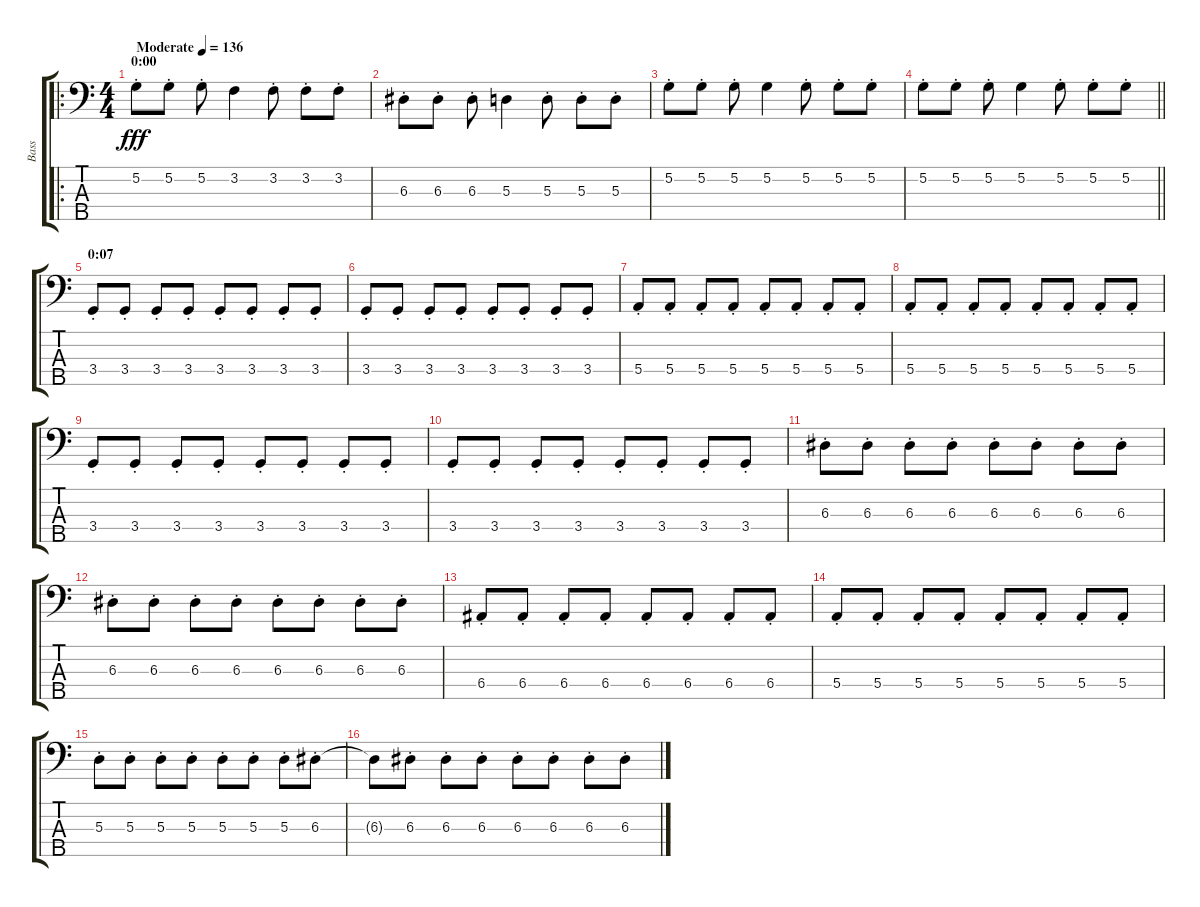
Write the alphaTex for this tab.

\track ("Bass" "Bass") {instrument electricbassfinger}
\staff {score tabs}
\tuning (G2 D2 A1 E1 B0) {hide}
\ro
\ts (4 4)
\section ("" "0:00")
\tempo (136 "Moderate")
\clef f4
\ks c
5.2{st}.8{dy fff instrument electricbassfinger} 5.2{st}.8 5.2{st}.8 3.2.4 3.2{st}.8 3.2{st}.8 3.2{st}.8 |
6.3{st}.8 6.3{st}.8 6.3{st}.8 5.3.4 5.3{st}.8 5.3{st}.8 5.3{st}.8 |
5.2{st}.8 5.2{st}.8 5.2{st}.8 5.2.4 5.2{st}.8 5.2{st}.8 5.2{st}.8 |
\barLineRight lightlight
5.2{st}.8 5.2{st}.8 5.2{st}.8 5.2.4 5.2{st}.8 5.2{st}.8 5.2{st}.8 |
\section ("" "0:07")
3.4{st}.8 3.4{st}.8 3.4{st}.8 3.4{st}.8 3.4{st}.8 3.4{st}.8 3.4{st}.8 3.4{st}.8 |
3.4{st}.8 3.4{st}.8 3.4{st}.8 3.4{st}.8 3.4{st}.8 3.4{st}.8 3.4{st}.8 3.4{st}.8 |
5.4{st}.8 5.4{st}.8 5.4{st}.8 5.4{st}.8 5.4{st}.8 5.4{st}.8 5.4{st}.8 5.4{st}.8 |
5.4{st}.8 5.4{st}.8 5.4{st}.8 5.4{st}.8 5.4{st}.8 5.4{st}.8 5.4{st}.8 5.4{st}.8 |
3.4{st}.8 3.4{st}.8 3.4{st}.8 3.4{st}.8 3.4{st}.8 3.4{st}.8 3.4{st}.8 3.4{st}.8 |
3.4{st}.8 3.4{st}.8 3.4{st}.8 3.4{st}.8 3.4{st}.8 3.4{st}.8 3.4{st}.8 3.4{st}.8 |
6.3{st}.8 6.3{st}.8 6.3{st}.8 6.3{st}.8 6.3{st}.8 6.3{st}.8 6.3{st}.8 6.3{st}.8 |
6.3{st}.8 6.3{st}.8 6.3{st}.8 6.3{st}.8 6.3{st}.8 6.3{st}.8 6.3{st}.8 6.3{st}.8 |
6.4{st}.8 6.4{st}.8 6.4{st}.8 6.4{st}.8 6.4{st}.8 6.4{st}.8 6.4{st}.8 6.4{st}.8 |
5.4{st}.8 5.4{st}.8 5.4{st}.8 5.4{st}.8 5.4{st}.8 5.4{st}.8 5.4{st}.8 5.4{st}.8 |
5.3{st}.8 5.3{st}.8 5.3{st}.8 5.3{st}.8 5.3{st}.8 5.3{st}.8 5.3{st}.8 6.3{st}.8 |
6.3{t}.8 6.3{st}.8 6.3{st}.8 6.3{st}.8 6.3{st}.8 6.3{st}.8 6.3{st}.8 6.3{st}.8
